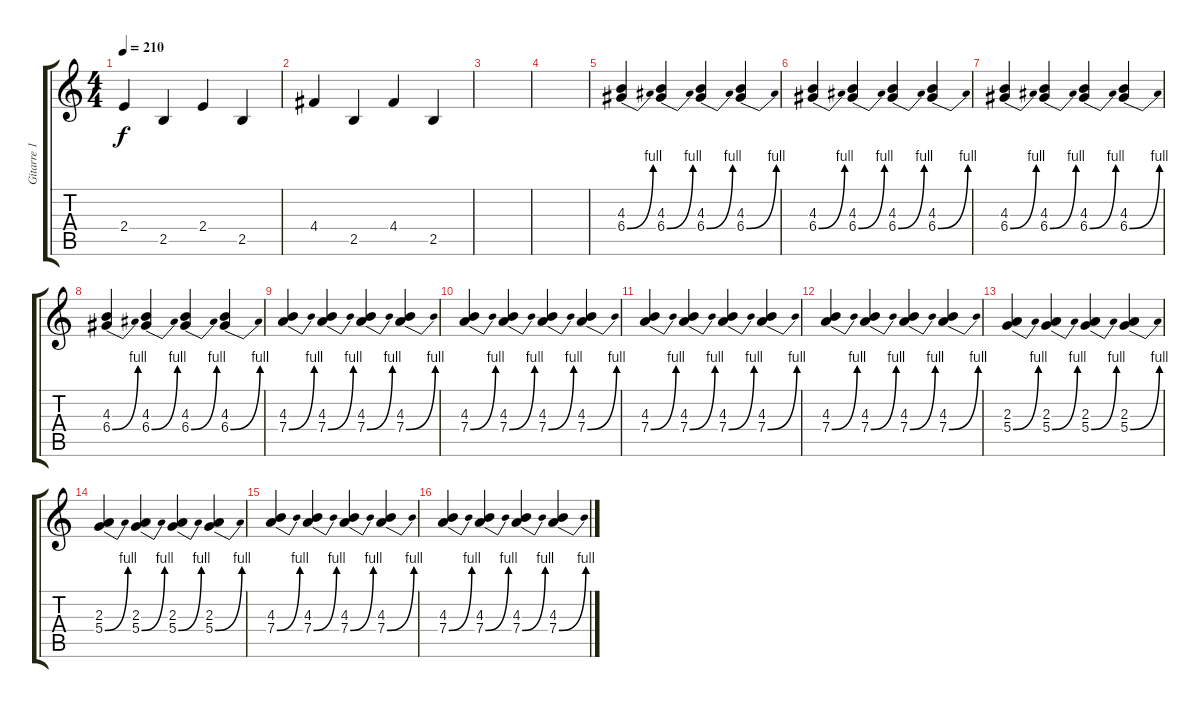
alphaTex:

\track ("Gitarre 1" "Gitarre 1") {instrument distortionguitar}
\staff {score tabs}
\tuning (E4 B3 G3 D3 A2 E2) {hide}
\ts (4 4)
\tempo 210
\clef g2
\ks c
2.4.4{dy f} 2.5.4 2.4.4 2.5.4 |
4.4.4 2.5.4 4.4.4 2.5.4 |
|
|
(4.3 6.4{be (bend 0 0 60 4)}).4{volume 8 balance 8 instrument distortionguitar} (4.3 6.4{be (bend 0 0 60 4)}).4 (4.3 6.4{be (bend 0 0 60 4)}).4 (4.3 6.4{be (bend 0 0 60 4)}).4 |
(4.3 6.4{be (bend 0 0 60 4)}).4 (4.3 6.4{be (bend 0 0 60 4)}).4 (4.3 6.4{be (bend 0 0 60 4)}).4 (4.3 6.4{be (bend 0 0 60 4)}).4 |
(4.3 6.4{be (bend 0 0 60 4)}).4 (4.3 6.4{be (bend 0 0 60 4)}).4 (4.3 6.4{be (bend 0 0 60 4)}).4 (4.3 6.4{be (bend 0 0 60 4)}).4 |
(4.3 6.4{be (bend 0 0 60 4)}).4 (4.3 6.4{be (bend 0 0 60 4)}).4 (4.3 6.4{be (bend 0 0 60 4)}).4 (4.3 6.4{be (bend 0 0 60 4)}).4 |
(4.3 7.4{be (bend 0 0 60 4)}).4 (4.3 7.4{be (bend 0 0 60 4)}).4 (4.3 7.4{be (bend 0 0 60 4)}).4 (4.3 7.4{be (bend 0 0 60 4)}).4 |
(4.3 7.4{be (bend 0 0 60 4)}).4 (4.3 7.4{be (bend 0 0 60 4)}).4 (4.3 7.4{be (bend 0 0 60 4)}).4 (4.3 7.4{be (bend 0 0 60 4)}).4 |
(4.3 7.4{be (bend 0 0 60 4)}).4 (4.3 7.4{be (bend 0 0 60 4)}).4 (4.3 7.4{be (bend 0 0 60 4)}).4 (4.3 7.4{be (bend 0 0 60 4)}).4 |
(4.3 7.4{be (bend 0 0 60 4)}).4 (4.3 7.4{be (bend 0 0 60 4)}).4 (4.3 7.4{be (bend 0 0 60 4)}).4 (4.3 7.4{be (bend 0 0 60 4)}).4 |
(2.3 5.4{be (bend 0 0 60 4)}).4 (2.3 5.4{be (bend 0 0 60 4)}).4 (2.3 5.4{be (bend 0 0 60 4)}).4 (2.3 5.4{be (bend 0 0 60 4)}).4 |
(2.3 5.4{be (bend 0 0 60 4)}).4 (2.3 5.4{be (bend 0 0 60 4)}).4 (2.3 5.4{be (bend 0 0 60 4)}).4 (2.3 5.4{be (bend 0 0 60 4)}).4 |
(4.3 7.4{be (bend 0 0 60 4)}).4 (4.3 7.4{be (bend 0 0 60 4)}).4 (4.3 7.4{be (bend 0 0 60 4)}).4 (4.3 7.4{be (bend 0 0 60 4)}).4 |
(4.3 7.4{be (bend 0 0 60 4)}).4 (4.3 7.4{be (bend 0 0 60 4)}).4 (4.3 7.4{be (bend 0 0 60 4)}).4 (4.3 7.4{be (bend 0 0 60 4)}).4
